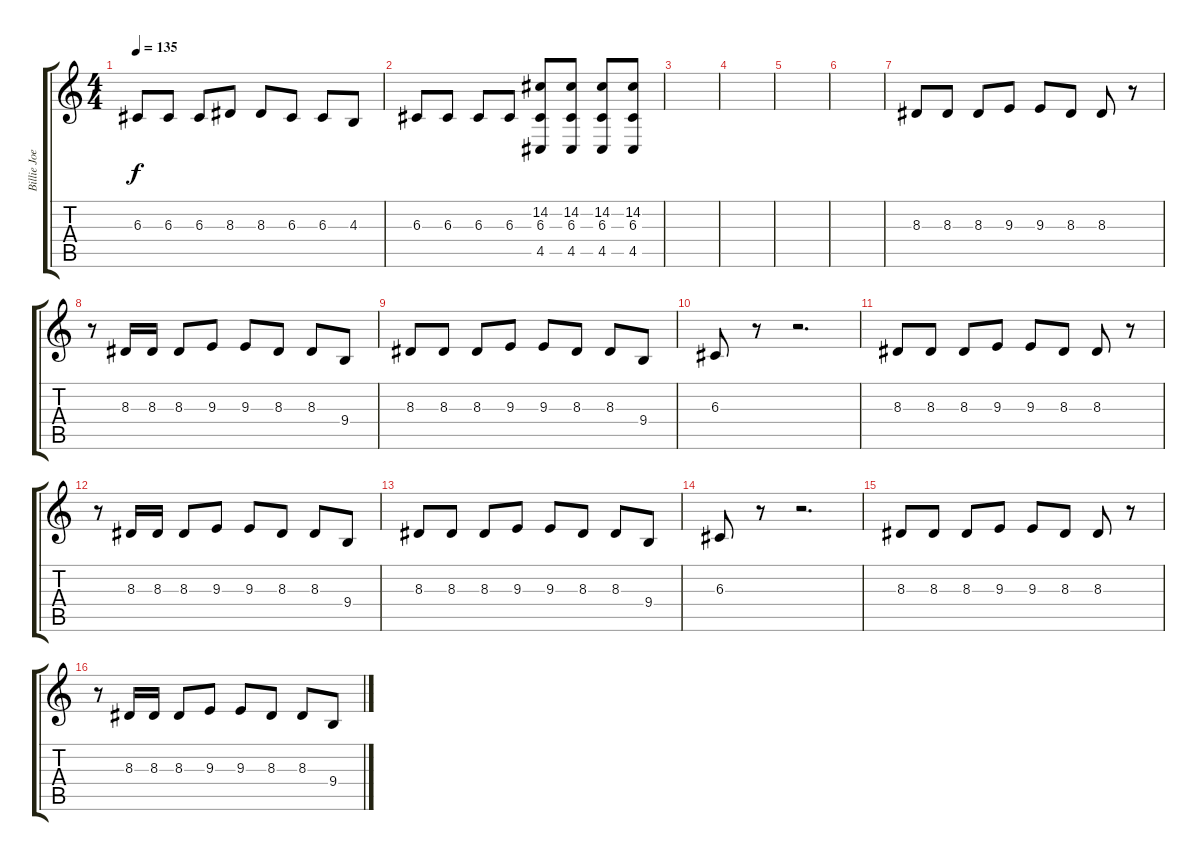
\track ("Billie Joe" "Billie Joe") {instrument trumpet}
\staff {score tabs}
\tuning (E4 B3 G3 D3 A2 E2) {hide}
\ts (4 4)
\tempo 135
\clef g2
\ks c
6.3.8{dy f} 6.3.8 6.3.8 8.3.8 8.3.8 6.3.8 6.3.8 4.3.8 |
6.3.8 6.3.8 6.3.8 6.3.8 (14.2 6.3 4.5).8 (14.2 6.3 4.5).8 (14.2 6.3 4.5).8 (14.2 6.3 4.5).8 |
|
|
|
|
8.3.8 8.3.8 8.3.8 9.3.8 9.3.8 8.3.8 8.3.8 r.8 |
r.8 8.3.16 8.3.16 8.3.8 9.3.8 9.3.8 8.3.8 8.3.8 9.4.8 |
8.3.8 8.3.8 8.3.8 9.3.8 9.3.8 8.3.8 8.3.8 9.4.8 |
6.3.8 r.8 r.2{d} |
8.3.8 8.3.8 8.3.8 9.3.8 9.3.8 8.3.8 8.3.8 r.8 |
r.8 8.3.16 8.3.16 8.3.8 9.3.8 9.3.8 8.3.8 8.3.8 9.4.8 |
8.3.8 8.3.8 8.3.8 9.3.8 9.3.8 8.3.8 8.3.8 9.4.8 |
6.3.8 r.8 r.2{d} |
8.3.8 8.3.8 8.3.8 9.3.8 9.3.8 8.3.8 8.3.8 r.8 |
r.8 8.3.16 8.3.16 8.3.8 9.3.8 9.3.8 8.3.8 8.3.8 9.4.8
